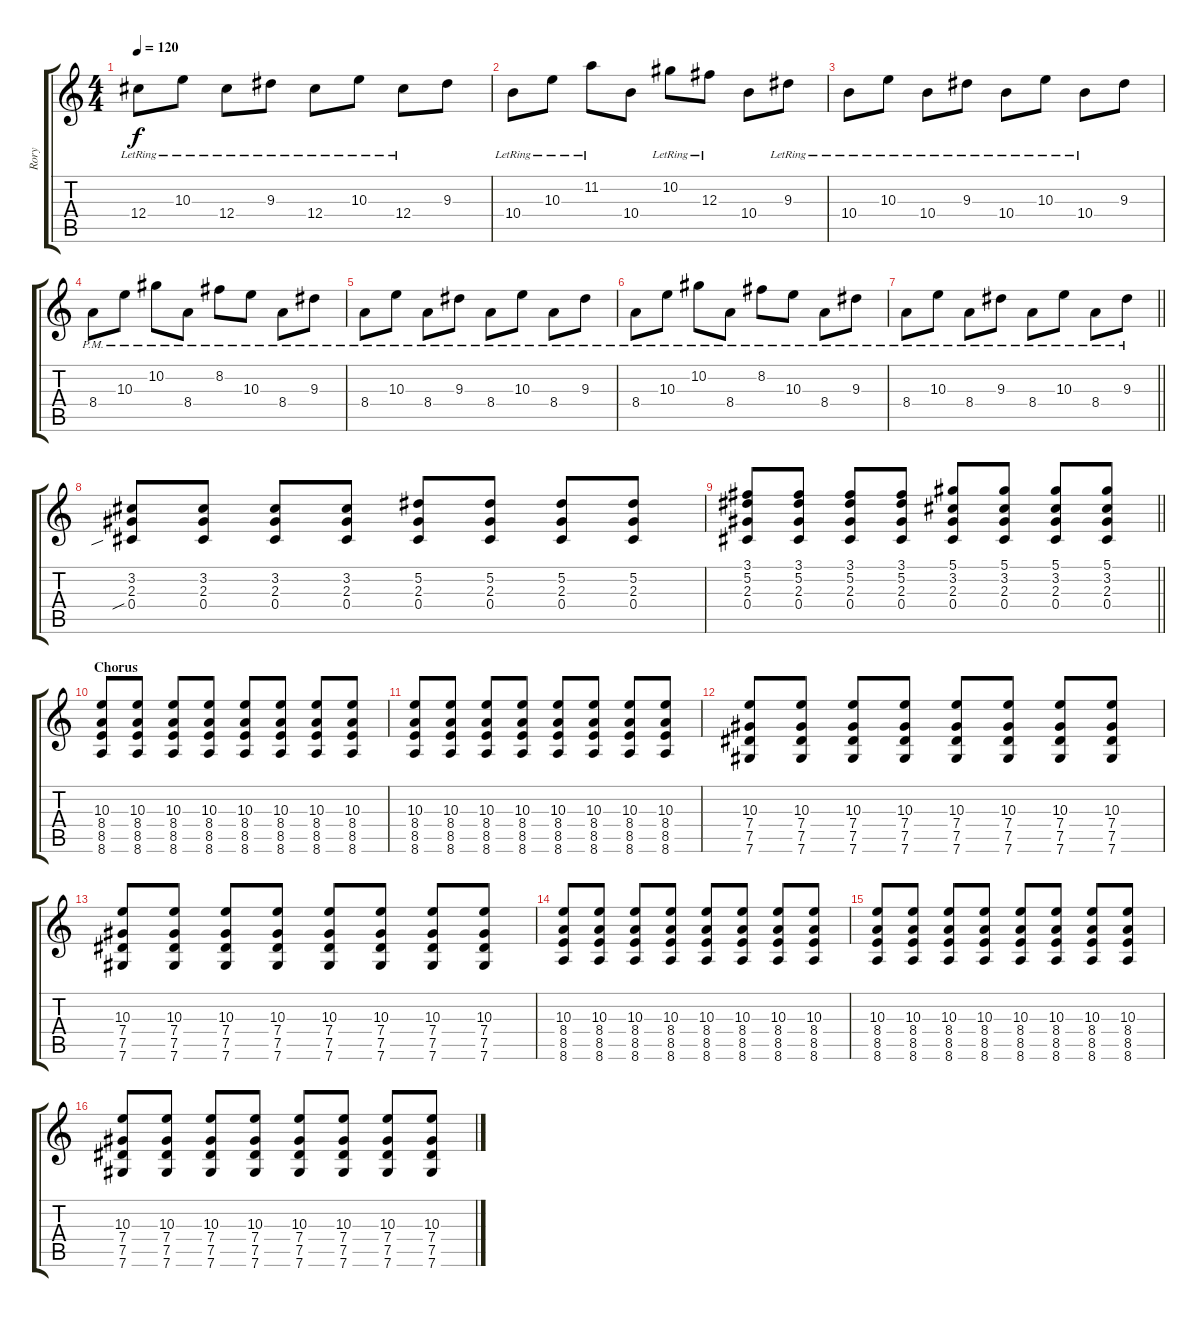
\track ("Rory" "Rory") {instrument distortionguitar}
\staff {score tabs}
\tuning (Eb4 Bb3 Gb3 Db3 Ab2 Db2) {hide}
\ts (4 4)
\tempo 120
\clef g2
\ks c
12.4{lr}.8{dy f} 10.3{lr}.8 12.4{lr}.8 9.3{lr}.8 12.4{lr}.8 10.3{lr}.8 12.4{lr}.8 9.3.8 |
10.4{lr}.8 10.3{lr}.8 11.2{lr}.8 10.4.8 10.2{lr}.8 12.3{lr}.8 10.4.8 9.3{lr}.8 |
10.4{lr}.8 10.3{lr}.8 10.4{lr}.8 9.3{lr}.8 10.4{lr}.8 10.3{lr}.8 10.4{lr}.8 9.3.8 |
8.4{pm}.8 10.3{pm}.8 10.2{pm}.8 8.4{pm}.8 8.2{pm}.8 10.3{pm}.8 8.4{pm}.8 9.3{pm}.8 |
8.4{pm}.8 10.3{pm}.8 8.4{pm}.8 9.3{pm}.8 8.4{pm}.8 10.3{pm}.8 8.4{pm}.8 9.3{pm}.8 |
8.4{pm}.8 10.3{pm}.8 10.2{pm}.8 8.4{pm}.8 8.2{pm}.8 10.3{pm}.8 8.4{pm}.8 9.3{pm}.8 |
\barLineRight lightlight
8.4{pm}.8 10.3{pm}.8 8.4{pm}.8 9.3{pm}.8 8.4{pm}.8 10.3{pm}.8 8.4{pm}.8 9.3{pm}.8 |
(3.2 2.3 0.4{sib}).8{instrument distortionguitar} (3.2 2.3 0.4).8 (3.2 2.3 0.4).8 (3.2 2.3 0.4).8 (5.2 2.3 0.4).8 (5.2 2.3 0.4).8 (5.2 2.3 0.4).8 (5.2 2.3 0.4).8 |
\barLineRight lightlight
(3.1 5.2 2.3 0.4).8 (3.1 5.2 2.3 0.4).8 (3.1 5.2 2.3 0.4).8 (3.1 5.2 2.3 0.4).8 (5.1 3.2 2.3 0.4).8 (5.1 3.2 2.3 0.4).8 (5.1 3.2 2.3 0.4).8 (5.1 3.2 2.3 0.4).8 |
\section ("" "Chorus")
(10.3 8.4 8.5 8.6).8 (10.3 8.4 8.5 8.6).8 (10.3 8.4 8.5 8.6).8 (10.3 8.4 8.5 8.6).8 (10.3 8.4 8.5 8.6).8 (10.3 8.4 8.5 8.6).8 (10.3 8.4 8.5 8.6).8 (10.3 8.4 8.5 8.6).8 |
(10.3 8.4 8.5 8.6).8 (10.3 8.4 8.5 8.6).8 (10.3 8.4 8.5 8.6).8 (10.3 8.4 8.5 8.6).8 (10.3 8.4 8.5 8.6).8 (10.3 8.4 8.5 8.6).8 (10.3 8.4 8.5 8.6).8 (10.3 8.4 8.5 8.6).8 |
(10.3 7.4 7.5 7.6).8 (10.3 7.4 7.5 7.6).8 (10.3 7.4 7.5 7.6).8 (10.3 7.4 7.5 7.6).8 (10.3 7.4 7.5 7.6).8 (10.3 7.4 7.5 7.6).8 (10.3 7.4 7.5 7.6).8 (10.3 7.4 7.5 7.6).8 |
(10.3 7.4 7.5 7.6).8 (10.3 7.4 7.5 7.6).8 (10.3 7.4 7.5 7.6).8 (10.3 7.4 7.5 7.6).8 (10.3 7.4 7.5 7.6).8 (10.3 7.4 7.5 7.6).8 (10.3 7.4 7.5 7.6).8 (10.3 7.4 7.5 7.6).8 |
(10.3 8.4 8.5 8.6).8 (10.3 8.4 8.5 8.6).8 (10.3 8.4 8.5 8.6).8 (10.3 8.4 8.5 8.6).8 (10.3 8.4 8.5 8.6).8 (10.3 8.4 8.5 8.6).8 (10.3 8.4 8.5 8.6).8 (10.3 8.4 8.5 8.6).8 |
(10.3 8.4 8.5 8.6).8 (10.3 8.4 8.5 8.6).8 (10.3 8.4 8.5 8.6).8 (10.3 8.4 8.5 8.6).8 (10.3 8.4 8.5 8.6).8 (10.3 8.4 8.5 8.6).8 (10.3 8.4 8.5 8.6).8 (10.3 8.4 8.5 8.6).8 |
(10.3 7.4 7.5 7.6).8 (10.3 7.4 7.5 7.6).8 (10.3 7.4 7.5 7.6).8 (10.3 7.4 7.5 7.6).8 (10.3 7.4 7.5 7.6).8 (10.3 7.4 7.5 7.6).8 (10.3 7.4 7.5 7.6).8 (10.3 7.4 7.5 7.6).8
